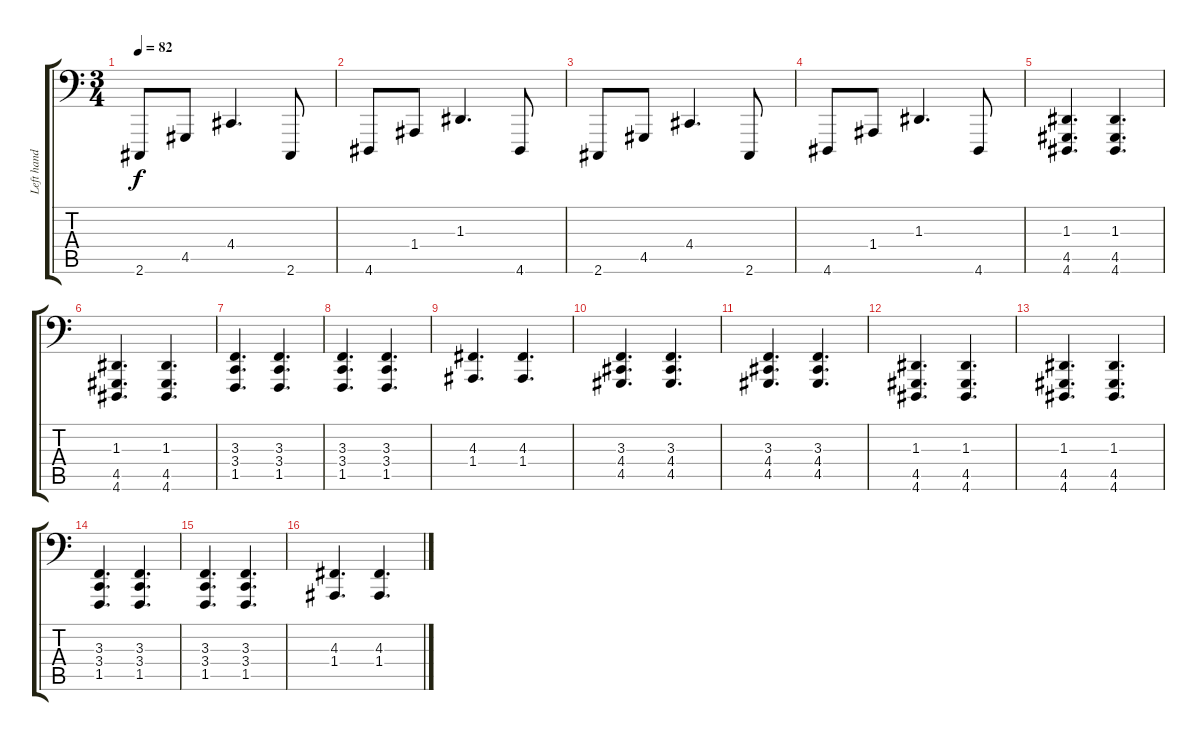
\track ("Left hand" "Left hand") {instrument acousticgrandpiano}
\staff {score tabs}
\tuning (C3 G2 D2 A1 E1 B0) {hide}
\ts (3 4)
\tempo 82
\clef f4
\ks c
2.6.8{dy f} 4.5.8 4.4.4{d} 2.6.8 |
4.6.8 1.4.8 1.3.4{d} 4.6.8 |
2.6.8 4.5.8 4.4.4{d} 2.6.8 |
4.6.8 1.4.8 1.3.4{d} 4.6.8 |
(1.3 4.5 4.6).4{d} (1.3 4.5 4.6).4{d} |
(1.3 4.5 4.6).4{d} (1.3 4.5 4.6).4{d} |
(3.3 3.4 1.5).4{d} (3.3 3.4 1.5).4{d} |
(3.3 3.4 1.5).4{d} (3.3 3.4 1.5).4{d} |
(4.3 1.4).4{d} (4.3 1.4).4{d} |
(3.3 4.4 4.5).4{d} (3.3 4.4 4.5).4{d} |
(3.3 4.4 4.5).4{d} (3.3 4.4 4.5).4{d} |
(1.3 4.5 4.6).4{d} (1.3 4.5 4.6).4{d} |
(1.3 4.5 4.6).4{d} (1.3 4.5 4.6).4{d} |
(3.3 3.4 1.5).4{d} (3.3 3.4 1.5).4{d} |
(3.3 3.4 1.5).4{d} (3.3 3.4 1.5).4{d} |
(4.3 1.4).4{d} (4.3 1.4).4{d}
